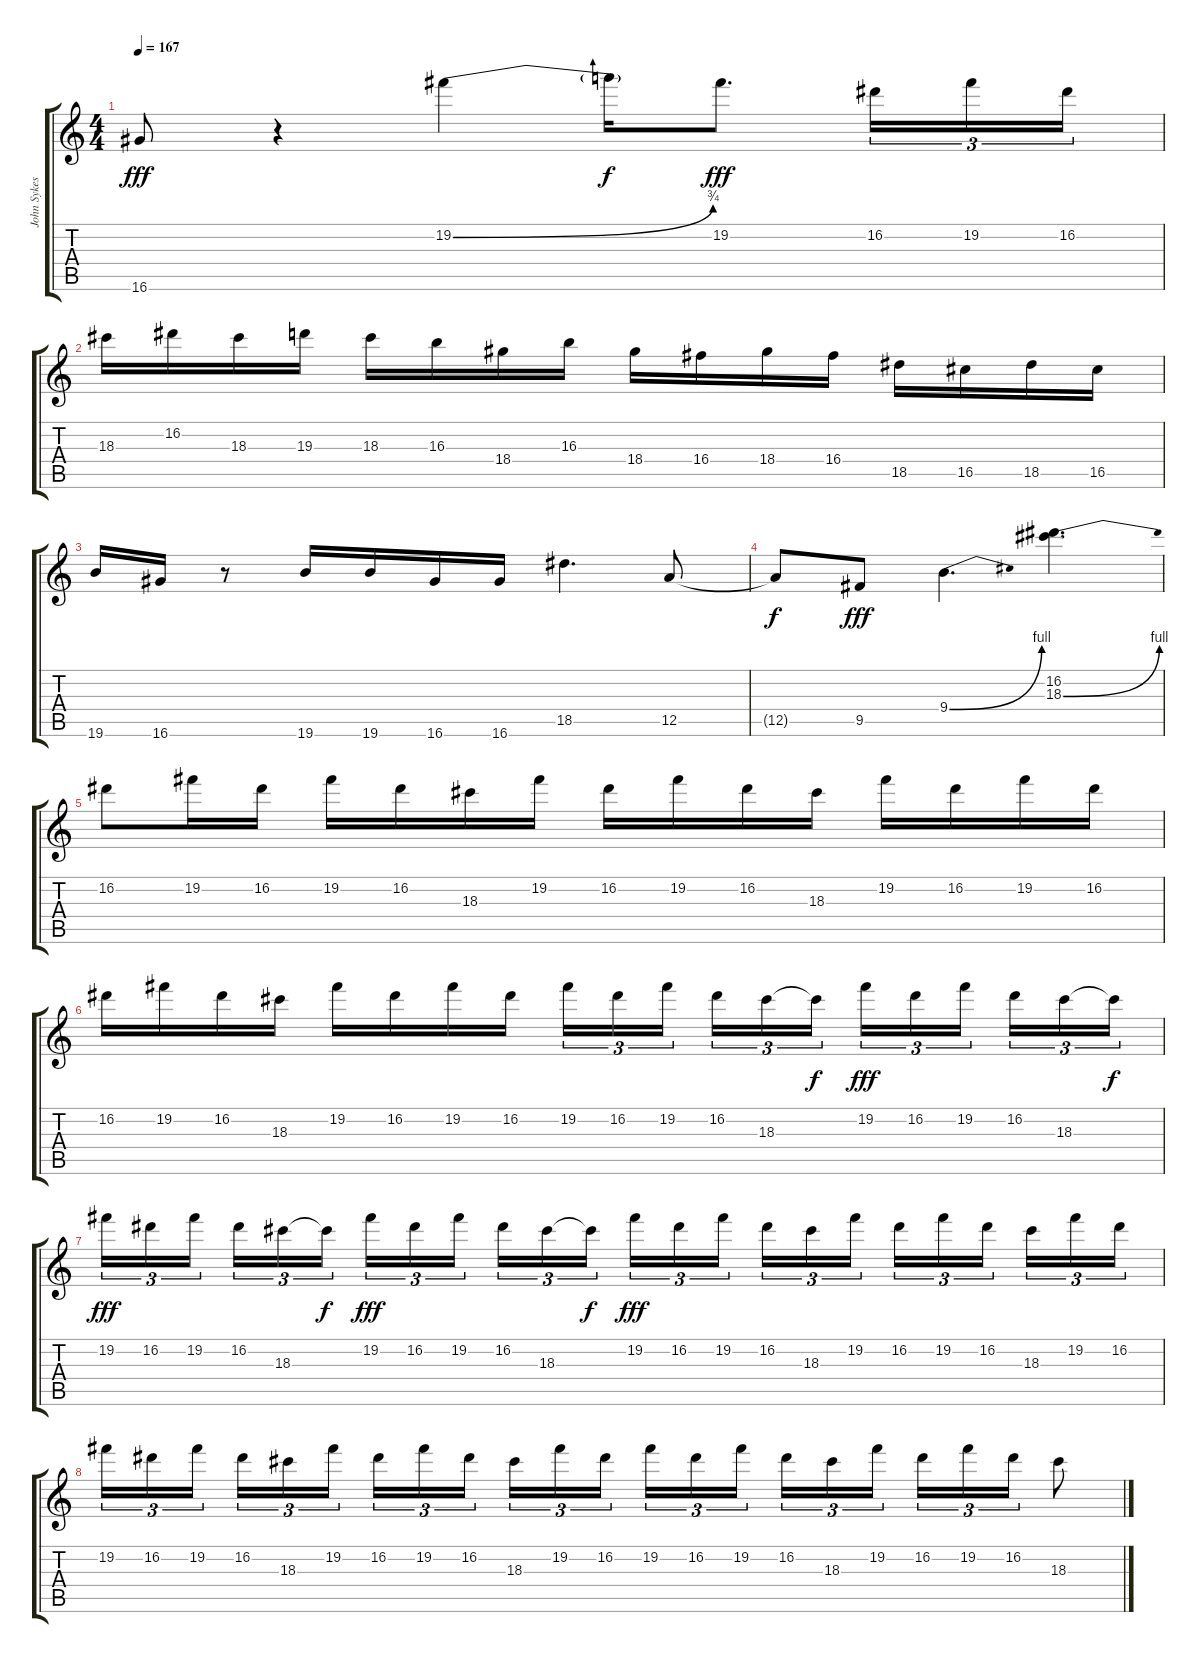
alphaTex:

\track ("John Sykes" "John Sykes") {instrument distortionguitar}
\staff {score tabs}
\tuning (E4 B3 G3 D3 A2 E2) {hide}
\ts (4 4)
\tempo 167
\clef g2
\ks c
16.6.8{dy fff} r.4 19.2{be (bend 0 0 60 3)}.4 19.2{t}.16{dy f} 19.2.8{d dy fff} 16.2.16{tu (3 2)} 19.2.16{tu (3 2)} 16.2.16{tu (3 2)} |
18.3.16 16.2.16 18.3.16 19.3.16 18.3.16 16.3.16 18.4.16 16.3.16 18.4.16 16.4.16 18.4.16 16.4.16 18.5.16 16.5.16 18.5.16 16.5.16 |
19.6.16 16.6.16 r.8 19.6.16 19.6.16 16.6.16 16.6.16 18.5.4{d} 12.5.8 |
12.5{t}.8{dy f} 9.5.8{dy fff} 9.4{be (bend 0 0 60 4)}.4{d} (16.2 18.3{be (bend 0 0 60 4)}).4{d} |
16.2.8 19.2.16 16.2.16 19.2.16 16.2.16 18.3.16 19.2.16 16.2.16 19.2.16 16.2.16 18.3.16 19.2.16 16.2.16 19.2.16 16.2.16 |
16.2.16 19.2.16 16.2.16 18.3.16 19.2.16 16.2.16 19.2.16 16.2.16 19.2.16{tu (3 2)} 16.2.16{tu (3 2)} 19.2.16{tu (3 2) beam splitsecondary} 16.2.16{tu (3 2)} 18.3.16{tu (3 2)} 18.3{t}.16{tu (3 2) dy f} 19.2.16{tu (3 2) dy fff} 16.2.16{tu (3 2)} 19.2.16{tu (3 2) beam splitsecondary} 16.2.16{tu (3 2)} 18.3.16{tu (3 2)} 18.3{t}.16{tu (3 2) dy f} |
19.2.16{tu (3 2) dy fff} 16.2.16{tu (3 2)} 19.2.16{tu (3 2) beam splitsecondary} 16.2.16{tu (3 2)} 18.3.16{tu (3 2)} 18.3{t}.16{tu (3 2) dy f} 19.2.16{tu (3 2) dy fff} 16.2.16{tu (3 2)} 19.2.16{tu (3 2) beam splitsecondary} 16.2.16{tu (3 2)} 18.3.16{tu (3 2)} 18.3{t}.16{tu (3 2) dy f} 19.2.16{tu (3 2) dy fff} 16.2.16{tu (3 2)} 19.2.16{tu (3 2) beam splitsecondary} 16.2.16{tu (3 2)} 18.3.16{tu (3 2)} 19.2.16{tu (3 2)} 16.2.16{tu (3 2)} 19.2.16{tu (3 2)} 16.2.16{tu (3 2) beam splitsecondary} 18.3.16{tu (3 2)} 19.2.16{tu (3 2)} 16.2.16{tu (3 2)} |
19.2.16{tu (3 2)} 16.2.16{tu (3 2)} 19.2.16{tu (3 2) beam splitsecondary} 16.2.16{tu (3 2)} 18.3.16{tu (3 2)} 19.2.16{tu (3 2)} 16.2.16{tu (3 2)} 19.2.16{tu (3 2)} 16.2.16{tu (3 2) beam splitsecondary} 18.3.16{tu (3 2)} 19.2.16{tu (3 2)} 16.2.16{tu (3 2)} 19.2.16{tu (3 2)} 16.2.16{tu (3 2)} 19.2.16{tu (3 2) beam splitsecondary} 16.2.16{tu (3 2)} 18.3.16{tu (3 2)} 19.2.16{tu (3 2)} 16.2.16{tu (3 2)} 19.2.16{tu (3 2)} 16.2.16{tu (3 2)} 18.3.8
